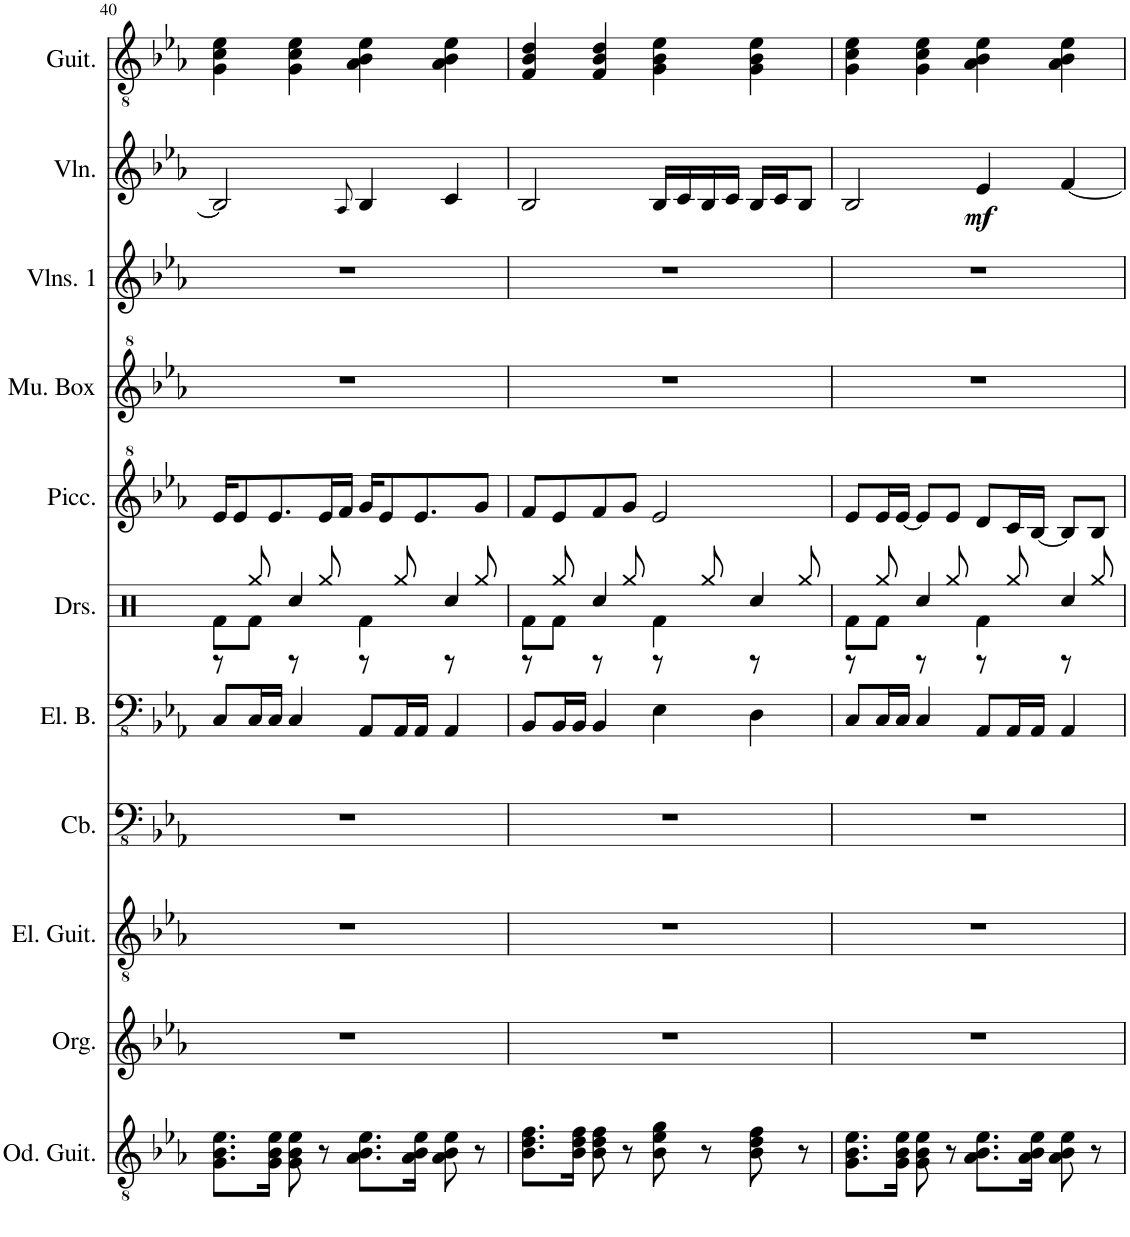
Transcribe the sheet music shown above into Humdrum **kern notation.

**kern	**kern	**kern	**kern	**kern	**kern	**kern	**kern	**kern	**kern	**dynam	**kern
*part11	*part10	*part9	*part8	*part7	*part6	*part5	*part4	*part3	*part2	*part2	*part1
*staff11	*staff10	*staff9	*staff8	*staff7	*staff6	*staff5	*staff4	*staff3	*staff2	*staff2	*staff1
*I"Overdrive Guitar	*I"Organ	*I"Electric Guitar	*I"Contrabass	*I"Electric Bass	*I"Drumset	*I"Piccolo	*I"Music Box	*I"Violins 1	*I"Violin	*	*I"Guitar
*I'Od. Guit.	*I'Org.	*I'El. Guit.	*I'Cb.	*I'El. B.	*I'Drs.	*I'Picc.	*I'Mu. Box	*I'Vlns. 1	*I'Vln.	*	*I'Guit.
!!LO:PB:g=z
*clefGv2	*clefG2	*clefGv2	*clefFv4	*clefFv4	*clefX	*clefG^2	*clefG^2	*clefG2	*clefG2	*	*clefGv2
*	*	*	*Trd7c12	*	*	*Trd-7c-12	*	*	*	*	*
*k[b-e-a-]	*k[b-e-a-]	*k[b-e-a-]	*k[b-e-a-]	*k[b-e-a-]	*k[]	*k[b-e-a-]	*k[b-e-a-]	*k[b-e-a-]	*k[b-e-a-]	*	*k[b-e-a-]
*M4/4	*M4/4	*M4/4	*M4/4	*M4/4	*M4/4	*M4/4	*M4/4	*M4/4	*M4/4	*	*M4/4
=40	=40	=40	=40	=40	=40	=40	=40	=40	=40	=40	=40
*	*	*	*	*	*^	*	*	*	*	*	*
8.G\ 8.B-\ 8.e-\L	1r	1r	1r	8CC/L	8Rf\L	8r	16ee-/KL	1r	1r	2B-/]	.	4G\ 4c\ 4e-\
.	.	.	.	.	.	.	8ee-/	.	.	.	.	.
.	.	.	.	16CC/L	8Rf\J	8Rgg/	.	.	.	.	.	.
16G\ 16B-\ 16e-\Jk	.	.	.	16CC/JJ	.	.	8.ee-/	.	.	.	.	.
8G\ 8B-\ 8e-\	.	.	.	4CC/	4Rcc/	8r	.	.	.	.	.	4G\ 4c\ 4e-\
8r	.	.	.	.	.	8Rgg/	16ee-/L	.	.	.	.	.
.	.	.	.	.	.	.	16ff/JJ	.	.	.	.	.
.	.	.	.	.	.	.	.	.	.	8qA-/	.	.
8.A-\ 8.B-\ 8.e-\L	.	.	.	8AAA-/L	4Rf\	8r	16gg/KL	.	.	4B-/	.	4A-\ 4B-\ 4e-\
.	.	.	.	.	.	.	8ee-/	.	.	.	.	.
.	.	.	.	16AAA-/L	.	8Rgg/	.	.	.	.	.	.
16A-\ 16B-\ 16e-\Jk	.	.	.	16AAA-/JJ	.	.	8.ee-/	.	.	.	.	.
8A-\ 8B-\ 8e-\	.	.	.	4AAA-/	4Rcc/	8r	.	.	.	4c/	.	4A-\ 4B-\ 4e-\
8r	.	.	.	.	.	8Rgg/	8gg/J	.	.	.	.	.
=41	=41	=41	=41	=41	=41	=41	=41	=41	=41	=41	=41	=41
8.B-\ 8.d\ 8.f\L	1r	1r	1r	8BBB-/L	8Rf\L	8r	8ff/L	1r	1r	2B-/	.	4F/ 4B-/ 4d/
.	.	.	.	16BBB-/L	8Rf\J	8Rgg/	8ee-/	.	.	.	.	.
16B-\ 16d\ 16f\Jk	.	.	.	16BBB-/JJ	.	.	.	.	.	.	.	.
8B-\ 8d\ 8f\	.	.	.	4BBB-/	4Rcc/	8r	8ff/	.	.	.	.	4F/ 4B-/ 4d/
8r	.	.	.	.	.	8Rgg/	8gg/J	.	.	.	.	.
8B-\ 8e-\ 8g\	.	.	.	4EE-\	4Rf\	8r	2ee-/	.	.	16B-/LL	.	4G\ 4B-\ 4e-\
.	.	.	.	.	.	.	.	.	.	16c/	.	.
8r	.	.	.	.	.	8Rgg/	.	.	.	16B-/	.	.
.	.	.	.	.	.	.	.	.	.	16c/JJ	.	.
8B-\ 8d\ 8f\	.	.	.	4DD\	4Rcc/	8r	.	.	.	16B-/LL	.	4G\ 4B-\ 4e-\
.	.	.	.	.	.	.	.	.	.	16c/J	.	.
8r	.	.	.	.	.	8Rgg/	.	.	.	8B-/J	.	.
=42	=42	=42	=42	=42	=42	=42	=42	=42	=42	=42	=42	=42
8.G\ 8.B-\ 8.e-\L	1r	1r	1r	8CC/L	8Rf\L	8r	8ee-/L	1r	1r	2B-/	.	4G\ 4c\ 4e-\
.	.	.	.	16CC/L	8Rf\J	8Rgg/	16ee-/L	.	.	.	.	.
16G\ 16B-\ 16e-\Jk	.	.	.	16CC/JJ	.	.	[16ee-/JJ	.	.	.	.	.
8G\ 8B-\ 8e-\	.	.	.	4CC/	4Rcc/	8r	8ee-/L]	.	.	.	.	4G\ 4c\ 4e-\
8r	.	.	.	.	.	8Rgg/	8ee-/J	.	.	.	.	.
!	!	!	!	!	!	!	!	!	!	!	!LO:DY:b	!
8.A-\ 8.B-\ 8.e-\L	.	.	.	8AAA-/L	4Rf\	8r	8dd/L	.	.	4e-/	mf	4A-\ 4B-\ 4e-\
.	.	.	.	16AAA-/L	.	8Rgg/	16cc/L	.	.	.	.	.
16A-\ 16B-\ 16e-\Jk	.	.	.	16AAA-/JJ	.	.	[16b-/JJ	.	.	.	.	.
8A-\ 8B-\ 8e-\	.	.	.	4AAA-/	4Rcc/	8r	8b-/L]	.	.	[4f/	.	4A-\ 4B-\ 4e-\
8r	.	.	.	.	.	8Rgg/	8b-/J	.	.	.	.	.
*	*	*	*	*	*v	*v	*	*	*	*	*	*
=	=	=	=	=	=	=	=	=	=	=	=
*-	*-	*-	*-	*-	*-	*-	*-	*-	*-	*-	*-
